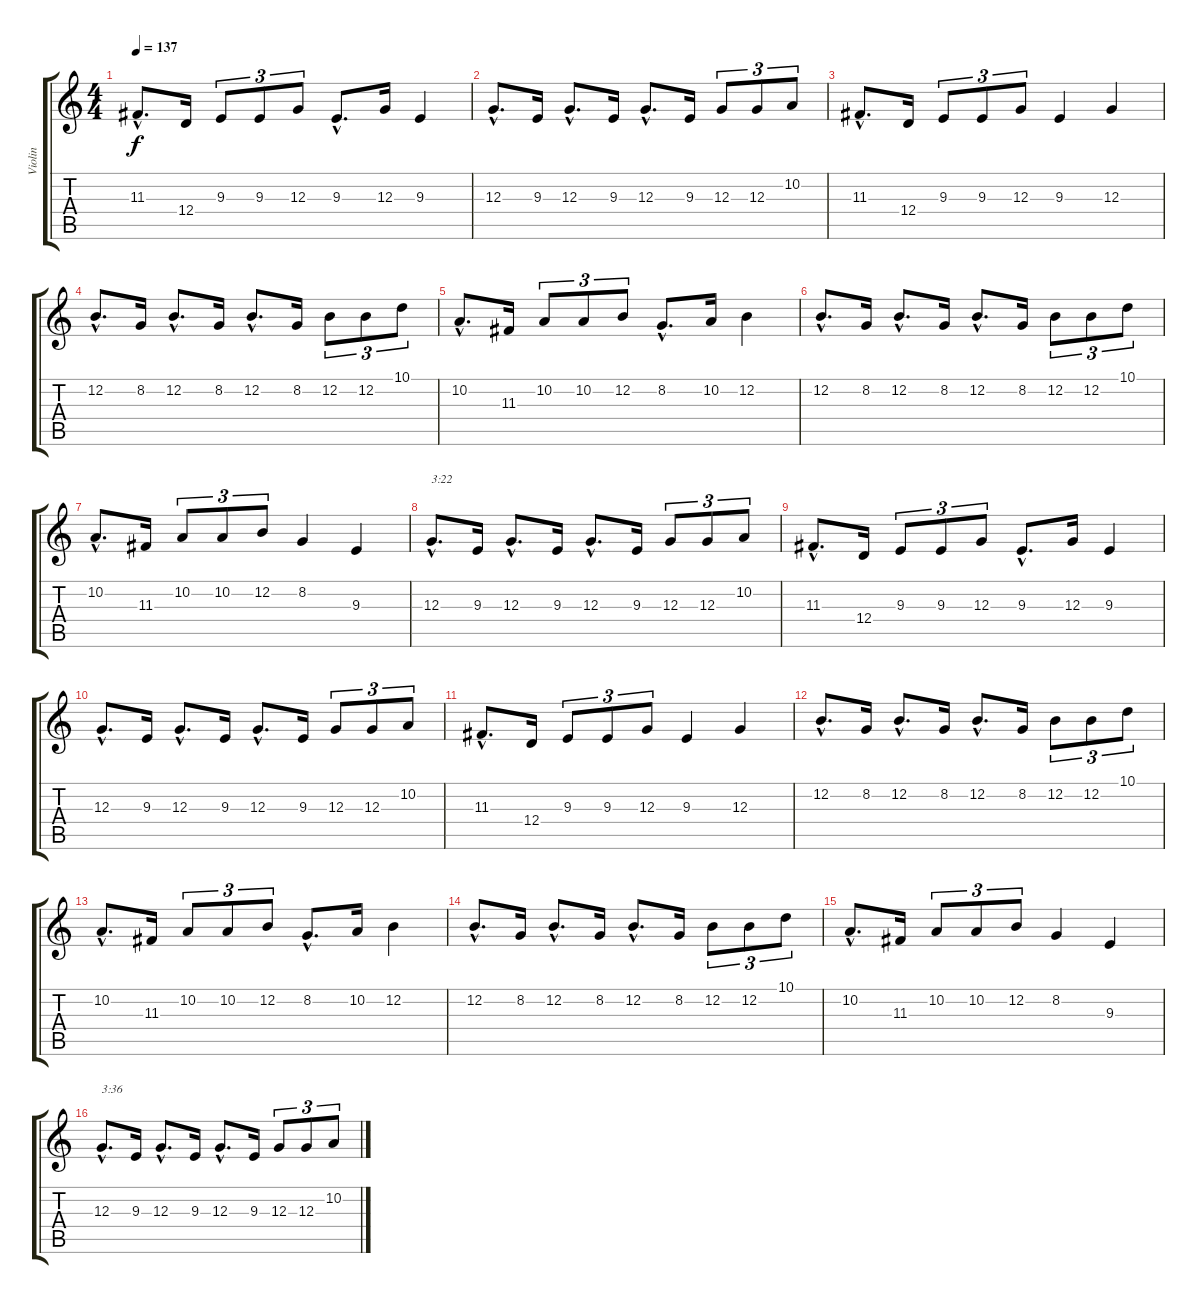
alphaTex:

\track ("Violin" "Violin") {instrument violin}
\staff {score tabs}
\tuning (E4 B3 G3 D3 A2 E2) {hide}
\ts (4 4)
\tempo 137
\clef g2
\ks c
11.3{hac}.8{d dy f} 12.4.16 9.3.8{tu (3 2)} 9.3.8{tu (3 2)} 12.3.8{tu (3 2)} 9.3{hac}.8{d} 12.3.16 9.3.4 |
12.3{hac}.8{d} 9.3.16 12.3{hac}.8{d} 9.3.16 12.3{hac}.8{d} 9.3.16 12.3.8{tu (3 2)} 12.3.8{tu (3 2)} 10.2.8{tu (3 2)} |
11.3{hac}.8{d} 12.4.16 9.3.8{tu (3 2)} 9.3.8{tu (3 2)} 12.3.8{tu (3 2)} 9.3.4 12.3.4 |
12.2{hac}.8{d} 8.2.16 12.2{hac}.8{d} 8.2.16 12.2{hac}.8{d} 8.2.16 12.2.8{tu (3 2)} 12.2.8{tu (3 2)} 10.1.8{tu (3 2)} |
10.2{hac}.8{d} 11.3.16 10.2.8{tu (3 2)} 10.2.8{tu (3 2)} 12.2.8{tu (3 2)} 8.2{hac}.8{d} 10.2.16 12.2.4 |
12.2{hac}.8{d} 8.2.16 12.2{hac}.8{d} 8.2.16 12.2{hac}.8{d} 8.2.16 12.2.8{tu (3 2)} 12.2.8{tu (3 2)} 10.1.8{tu (3 2)} |
10.2{hac}.8{d} 11.3.16 10.2.8{tu (3 2)} 10.2.8{tu (3 2)} 12.2.8{tu (3 2)} 8.2.4 9.3.4 |
12.3{hac}.8{d txt "3:22"} 9.3.16 12.3{hac}.8{d} 9.3.16 12.3{hac}.8{d} 9.3.16 12.3.8{tu (3 2)} 12.3.8{tu (3 2)} 10.2.8{tu (3 2)} |
11.3{hac}.8{d} 12.4.16 9.3.8{tu (3 2)} 9.3.8{tu (3 2)} 12.3.8{tu (3 2)} 9.3{hac}.8{d} 12.3.16 9.3.4 |
12.3{hac}.8{d} 9.3.16 12.3{hac}.8{d} 9.3.16 12.3{hac}.8{d} 9.3.16 12.3.8{tu (3 2)} 12.3.8{tu (3 2)} 10.2.8{tu (3 2)} |
11.3{hac}.8{d} 12.4.16 9.3.8{tu (3 2)} 9.3.8{tu (3 2)} 12.3.8{tu (3 2)} 9.3.4 12.3.4 |
12.2{hac}.8{d} 8.2.16 12.2{hac}.8{d} 8.2.16 12.2{hac}.8{d} 8.2.16 12.2.8{tu (3 2)} 12.2.8{tu (3 2)} 10.1.8{tu (3 2)} |
10.2{hac}.8{d} 11.3.16 10.2.8{tu (3 2)} 10.2.8{tu (3 2)} 12.2.8{tu (3 2)} 8.2{hac}.8{d} 10.2.16 12.2.4 |
12.2{hac}.8{d} 8.2.16 12.2{hac}.8{d} 8.2.16 12.2{hac}.8{d} 8.2.16 12.2.8{tu (3 2)} 12.2.8{tu (3 2)} 10.1.8{tu (3 2)} |
10.2{hac}.8{d} 11.3.16 10.2.8{tu (3 2)} 10.2.8{tu (3 2)} 12.2.8{tu (3 2)} 8.2.4 9.3.4 |
12.3{hac}.8{d txt "3:36"} 9.3.16 12.3{hac}.8{d} 9.3.16 12.3{hac}.8{d} 9.3.16 12.3.8{tu (3 2)} 12.3.8{tu (3 2)} 10.2.8{tu (3 2)}
